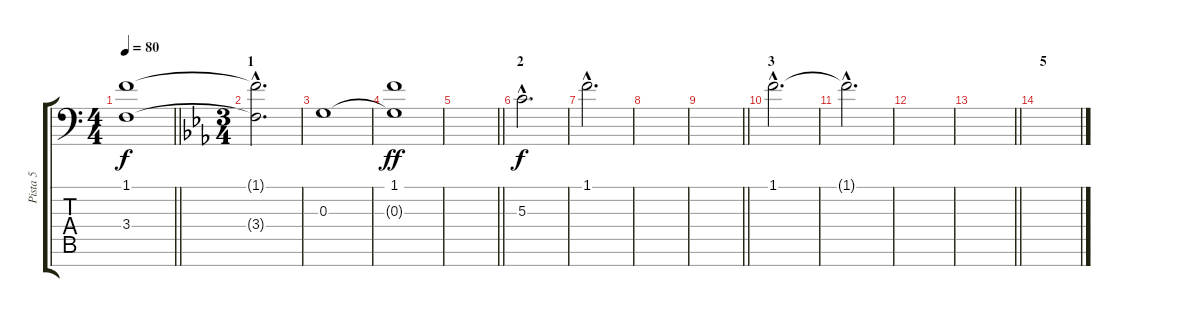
\track ("Pista 5" "Pista 5") {instrument seashore}
\staff {score tabs}
\tuning (E4 B3 G3 D3 A2 E2 C-1) {hide}
\ts (4 4)
\tempo 80
\clef f4
\barLineRight lightlight
\ks c
(1.1 3.4).1{dy f instrument seashore} |
\ts (3 4)
\section ("" "1")
\ks eb
(1.1{hac t} 3.4{hac t}).2{d} |
0.3.1 |
(1.1 0.3{t}).1{dy ff} |
\barLineRight lightlight
|
\section ("" "2")
5.3{hac}.2{d dy f} |
1.1{hac}.2{d} |
|
\barLineRight lightlight
|
\section ("" "3")
1.1{hac}.2{d} |
1.1{hac t}.2{d} |
|
\barLineRight lightlight
|
\section ("" "5")
